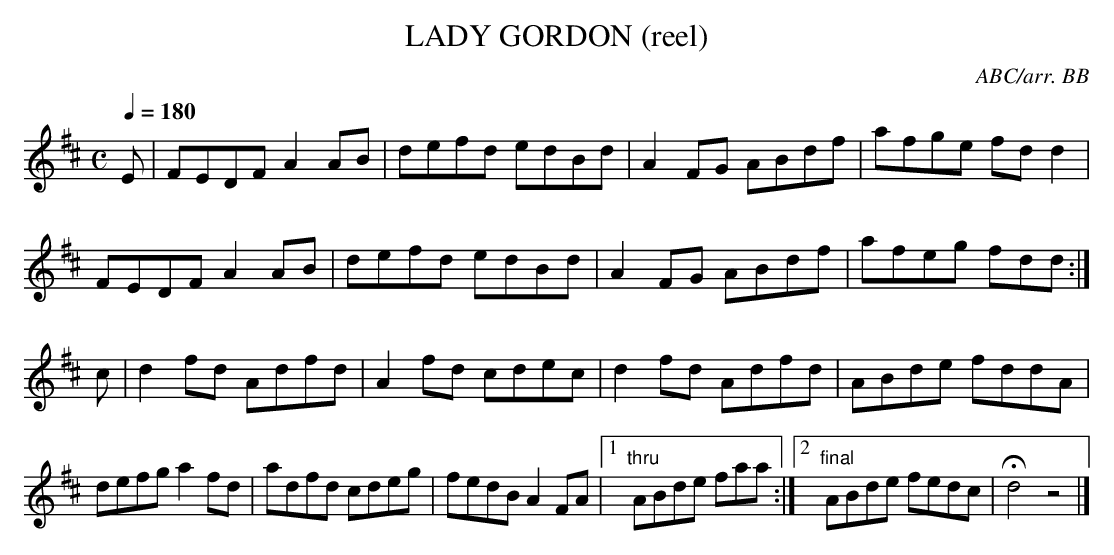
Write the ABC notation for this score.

X:1
T:LADY GORDON (reel)
C:ABC/arr. BB
L:1/8
Q:1/4=180
setting.
M:C
K:D
E|FEDF A2AB|defd edBd|A2FG ABdf|afge fdd2|
FEDF A2AB|defd edBd|A2FG ABdf|afeg fdd :|
c|d2fd Adfd|A2fd cdec|d2fd Adfd|ABde fddA|
defg a2fd|adfd cdeg|fedB A2FA|1"thru"ABde faa:|\
[2 "final"ABde fedc|Hd4z4|]
